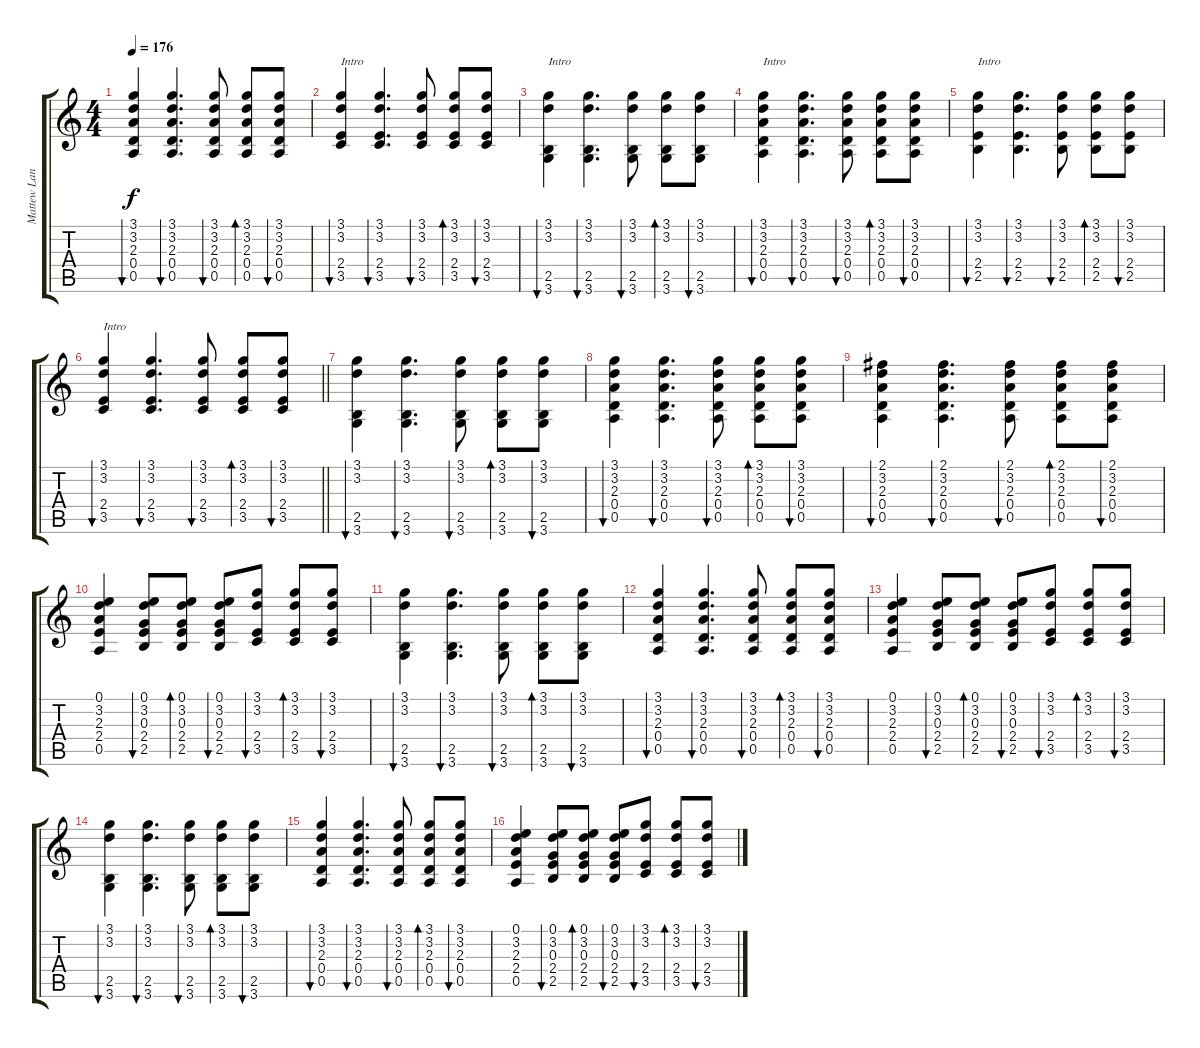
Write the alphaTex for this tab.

\track ("Mattew Langston" "Mattew Lan") {instrument acousticguitarsteel}
\staff {score tabs}
\tuning (E4 B3 G3 D3 A2 E2) {hide}
\ts (4 4)
\tempo 176
\clef g2
\ks c
(3.1 3.2 2.3 0.4 0.5).4{bu 30 dy f} (3.1 3.2 2.3 0.4 0.5).4{d bu 30} (3.1 3.2 2.3 0.4 0.5).8{bu 30} (3.1 3.2 2.3 0.4 0.5).8{bd 30} (3.1 3.2 2.3 0.4 0.5).8{bu 30} |
(3.1 3.2 2.4 3.5).4{bu 30 txt "Intro"} (3.1 3.2 2.4 3.5).4{d bu 30} (3.1 3.2 2.4 3.5).8{bu 30} (3.1 3.2 2.4 3.5).8{bd 30} (3.1 3.2 2.4 3.5).8{bu 30} |
(3.1 3.2 2.5 3.6).4{bu 30 txt "Intro" beam Down} (3.1 3.2 2.5 3.6).4{d bu 30 beam Down} (3.1 3.2 2.5 3.6).8{bu 30 beam Down} (3.1 3.2 2.5 3.6).8{bd 30 beam Down} (3.1 3.2 2.5 3.6).8{bu 30 beam Down} |
(3.1 3.2 2.3 0.4 0.5).4{bu 30 txt "Intro" beam Down} (3.1 3.2 2.3 0.4 0.5).4{d bu 30 beam Down} (3.1 3.2 2.3 0.4 0.5).8{bu 30 beam Down} (3.1 3.2 2.3 0.4 0.5).8{bd 30 beam Down} (3.1 3.2 2.3 0.4 0.5).8{bu 30 beam Down} |
(3.1 3.2 2.4 2.5).4{bu 30 txt "Intro" beam Down} (3.1 3.2 2.4 2.5).4{d bu 30 beam Down} (3.1 3.2 2.4 2.5).8{bu 30 beam Down} (3.1 3.2 2.4 2.5).8{bd 30 beam Down} (3.1 3.2 2.4 2.5).8{bu 30 beam Down} |
\barLineRight lightlight
(3.1 3.2 2.4 3.5).4{bu 30 txt "Intro"} (3.1 3.2 2.4 3.5).4{d bu 30} (3.1 3.2 2.4 3.5).8{bu 30} (3.1 3.2 2.4 3.5).8{bd 30} (3.1 3.2 2.4 3.5).8{bu 30} |
(3.1 3.2 2.5 3.6).4{bu 30 beam Down} (3.1 3.2 2.5 3.6).4{d bu 30 beam Down} (3.1 3.2 2.5 3.6).8{bu 30 beam Down} (3.1 3.2 2.5 3.6).8{bd 30 beam Down} (3.1 3.2 2.5 3.6).8{bu 30 beam Down} |
(3.1 3.2 2.3 0.4 0.5).4{bu 30 beam Down} (3.1 3.2 2.3 0.4 0.5).4{d bu 30 beam Down} (3.1 3.2 2.3 0.4 0.5).8{bu 30 beam Down} (3.1 3.2 2.3 0.4 0.5).8{bd 30 beam Down} (3.1 3.2 2.3 0.4 0.5).8{bu 30 beam Down} |
(2.1 3.2 2.3 0.4 0.5).4{bu 30 beam Down} (2.1 3.2 2.3 0.4 0.5).4{d bu 30 beam Down} (2.1 3.2 2.3 0.4 0.5).8{bu 30 beam Down} (2.1 3.2 2.3 0.4 0.5).8{bd 30 beam Down} (2.1 3.2 2.3 0.4 0.5).8{bu 30 beam Down} |
(0.1 3.2 2.3 2.4 0.5).4 (0.1 3.2 0.3 2.4 2.5).8{bu 30} (0.1 3.2 0.3 2.4 2.5).8{bd 30} (0.1 3.2 0.3 2.4 2.5).8{bu 30} (3.1 3.2 2.4 3.5).8{bu 30} (3.1 3.2 2.4 3.5).8{bd 30} (3.1 3.2 2.4 3.5).8{bu 30} |
(3.1 3.2 2.5 3.6).4{bu 30 beam Down} (3.1 3.2 2.5 3.6).4{d bu 30 beam Down} (3.1 3.2 2.5 3.6).8{bu 30 beam Down} (3.1 3.2 2.5 3.6).8{bd 30 beam Down} (3.1 3.2 2.5 3.6).8{bu 30 beam Down} |
(3.1 3.2 2.3 0.4 0.5).4{bu 30} (3.1 3.2 2.3 0.4 0.5).4{d bu 30} (3.1 3.2 2.3 0.4 0.5).8{bu 30} (3.1 3.2 2.3 0.4 0.5).8{bd 30} (3.1 3.2 2.3 0.4 0.5).8{bu 30} |
(0.1 3.2 2.3 2.4 0.5).4 (0.1 3.2 0.3 2.4 2.5).8{bu 30} (0.1 3.2 0.3 2.4 2.5).8{bd 30} (0.1 3.2 0.3 2.4 2.5).8{bu 30} (3.1 3.2 2.4 3.5).8{bu 30} (3.1 3.2 2.4 3.5).8{bd 30} (3.1 3.2 2.4 3.5).8{bu 30} |
(3.1 3.2 2.5 3.6).4{bu 30 beam Down} (3.1 3.2 2.5 3.6).4{d bu 30 beam Down} (3.1 3.2 2.5 3.6).8{bu 30 beam Down} (3.1 3.2 2.5 3.6).8{bd 30 beam Down} (3.1 3.2 2.5 3.6).8{bu 30 beam Down} |
(3.1 3.2 2.3 0.4 0.5).4{bu 30} (3.1 3.2 2.3 0.4 0.5).4{d bu 30} (3.1 3.2 2.3 0.4 0.5).8{bu 30} (3.1 3.2 2.3 0.4 0.5).8{bd 30} (3.1 3.2 2.3 0.4 0.5).8{bu 30} |
(0.1 3.2 2.3 2.4 0.5).4 (0.1 3.2 0.3 2.4 2.5).8{bu 30} (0.1 3.2 0.3 2.4 2.5).8{bd 30} (0.1 3.2 0.3 2.4 2.5).8{bu 30} (3.1 3.2 2.4 3.5).8{bu 30} (3.1 3.2 2.4 3.5).8{bd 30} (3.1 3.2 2.4 3.5).8{bu 30}
